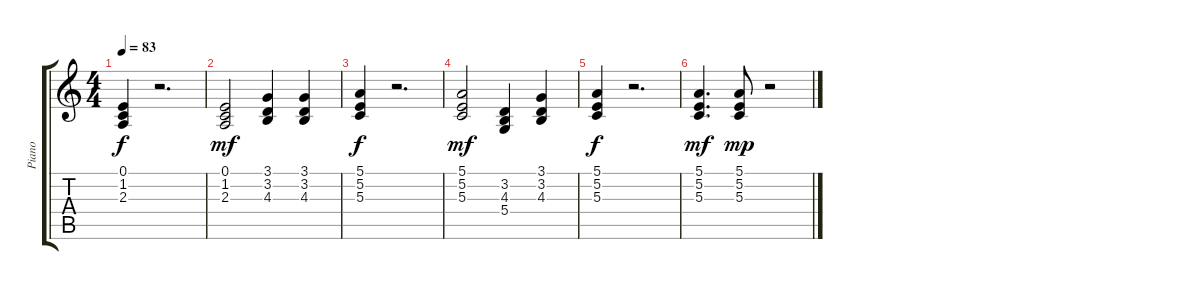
\track ("Piano" "Piano") {instrument brightacousticpiano}
\staff {score tabs}
\tuning (E4 B3 G3 D3 A2 E2) {hide}
\ts (4 4)
\tempo 83
\clef g2
\ks c
(0.1 1.2 2.3).4{dy f} r.2{d} |
(0.1 1.2 2.3).2{dy mf} (3.1 3.2 4.3).4 (3.1 3.2 4.3).4 |
(5.1 5.2 5.3).4{dy f} r.2{d} |
(5.1 5.2 5.3).2{dy mf} (3.2 4.3 5.4).4 (3.1 3.2 4.3).4 |
(5.1 5.2 5.3).4{dy f} r.2{d} |
(5.1 5.2 5.3).4{d dy mf} (5.1 5.2 5.3).8{dy mp} r.2
